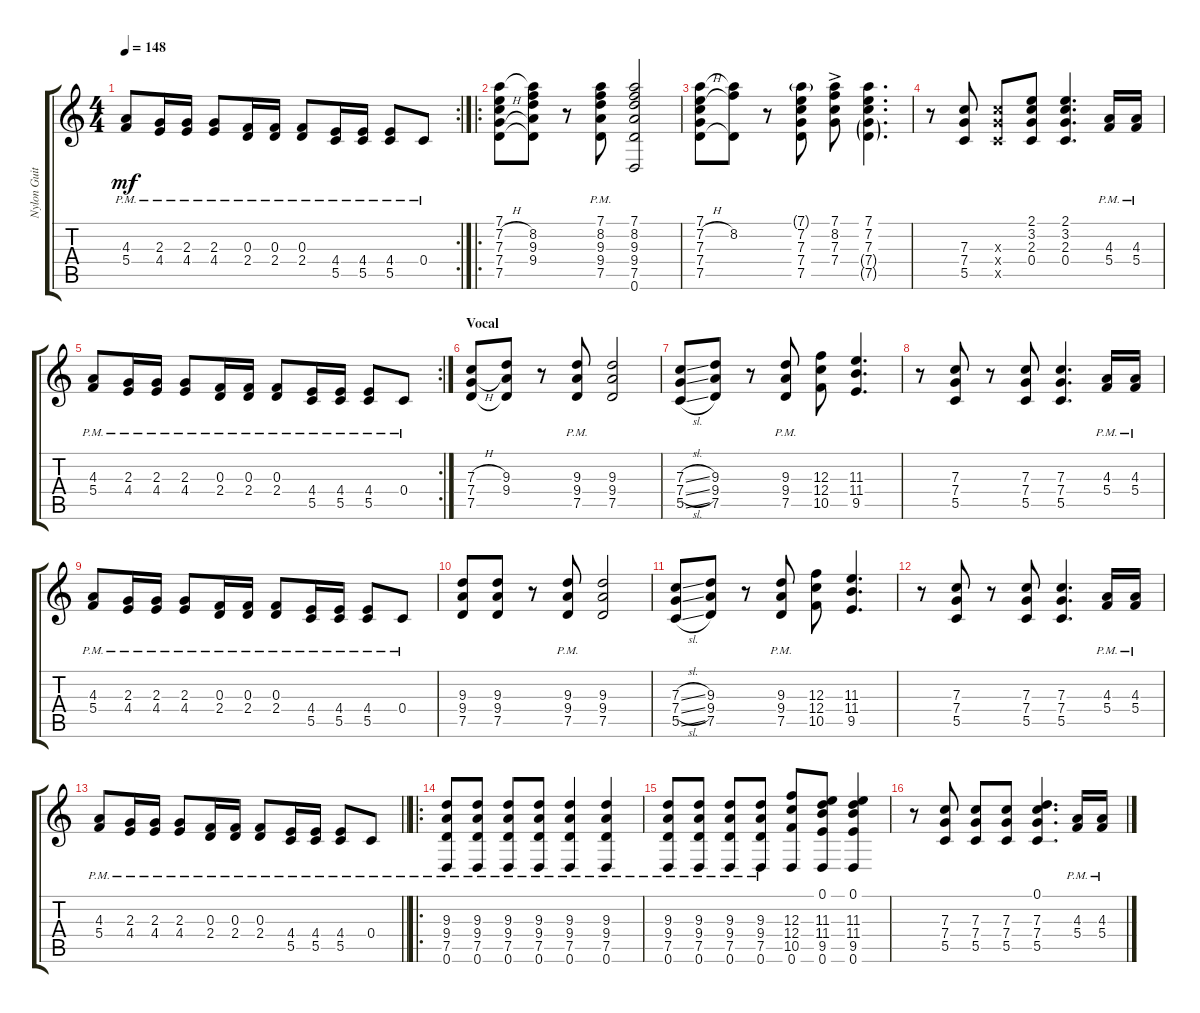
\track ("Nylon Guitar" "Nylon Guit") {instrument acousticguitarnylon}
\staff {score tabs}
\tuning (D4 A3 F3 C3 G2 D2) {hide}
\rc 2
\ts (4 4)
\tempo 148
\clef g2
\ks c
(4.3{pm} 5.4{pm}).8{dy mf} (2.3{pm} 4.4{pm}).16 (2.3{pm} 4.4{pm}).16 (2.3{pm} 4.4{pm}).8 (0.3{pm} 2.4{pm}).16 (0.3{pm} 2.4{pm}).16 (0.3{pm} 2.4{pm}).8 (4.4{pm} 5.5{pm}).16 (4.4{pm} 5.5{pm}).16 (4.4{pm} 5.5{pm}).8 0.4{pm}.8 |
\ro
(7.1 7.2{h} 7.3{h} 7.4{h} 7.5).8 (7.1{t} 8.2 9.3 9.4 7.5{t}).8 r.8 (7.1{pm} 8.2{pm} 9.3 9.4{pm} 7.5{pm}).8 (7.1 8.2 9.3 9.4 7.5 0.6).2 |
(7.1 7.2{h} 7.3 7.4 7.5).8 (7.1{t} 8.2 7.5{t}).8 r.8 (7.1{g} 7.2 7.3 7.4 7.5).8 (7.1 8.2{ac} 7.3 7.4).8 (7.1 7.2 7.3 7.4{g} 7.5{g}).4{d} |
r.8 (7.3 7.4 5.5).8 (7.3{x} 7.4{x} 5.5{x}).8 (2.1 3.2 2.3 0.4).8 (2.1 3.2 2.3 0.4).4{d} (4.3{pm} 5.4{pm}).16 (4.3{pm} 5.4{pm}).16 |
\rc 2
(4.3{pm} 5.4{pm}).8 (2.3{pm} 4.4{pm}).16 (2.3{pm} 4.4{pm}).16 (2.3{pm} 4.4{pm}).8 (0.3{pm} 2.4{pm}).16 (0.3{pm} 2.4{pm}).16 (0.3{pm} 2.4{pm}).8 (4.4{pm} 5.5{pm}).16 (4.4{pm} 5.5{pm}).16 (4.4{pm} 5.5{pm}).8 0.4{pm}.8 |
\section ("" "Vocal")
(7.3{h} 7.4{h} 7.5).8 (9.3 9.4 7.5{t}).8 r.8 (9.3 9.4{pm} 7.5{pm}).8 (9.3 9.4 7.5).2 |
(7.3{sl} 7.4{sl} 5.5{sl}).8 (9.3 9.4 7.5).8 r.8 (9.3{pm} 9.4{pm} 7.5{pm}).8 (12.3 12.4 10.5).8 (11.3 11.4 9.5).4{d} |
r.8 (7.3 7.4 5.5).8 r.8 (7.3 7.4 5.5).8 (7.3 7.4 5.5).4{d} (4.3{pm} 5.4{pm}).16 (4.3{pm} 5.4{pm}).16 |
(4.3{pm} 5.4{pm}).8 (2.3{pm} 4.4{pm}).16 (2.3{pm} 4.4{pm}).16 (2.3{pm} 4.4{pm}).8 (0.3{pm} 2.4{pm}).16 (0.3{pm} 2.4{pm}).16 (0.3{pm} 2.4{pm}).8 (4.4{pm} 5.5{pm}).16 (4.4{pm} 5.5{pm}).16 (4.4{pm} 5.5{pm}).8 0.4{pm}.8 |
(9.3 9.4 7.5).8 (9.3 9.4 7.5).8 r.8 (9.3 9.4{pm} 7.5{pm}).8 (9.3 9.4 7.5).2 |
(7.3{sl} 7.4{sl} 5.5{sl}).8 (9.3 9.4 7.5).8 r.8 (9.3{pm} 9.4{pm} 7.5{pm}).8 (12.3 12.4 10.5).8 (11.3 11.4 9.5).4{d} |
r.8 (7.3 7.4 5.5).8 r.8 (7.3 7.4 5.5).8 (7.3 7.4 5.5).4{d} (4.3{pm} 5.4{pm}).16 (4.3{pm} 5.4{pm}).16 |
\barLineRight lightlight
(4.3{pm} 5.4{pm}).8 (2.3{pm} 4.4{pm}).16 (2.3{pm} 4.4{pm}).16 (2.3{pm} 4.4{pm}).8 (0.3{pm} 2.4{pm}).16 (0.3{pm} 2.4{pm}).16 (0.3{pm} 2.4{pm}).8 (4.4{pm} 5.5{pm}).16 (4.4{pm} 5.5{pm}).16 (4.4{pm} 5.5{pm}).8 0.4{pm}.8 |
\ro
(9.3{pm} 9.4{pm} 7.5 0.6).8 (9.3{pm} 9.4{pm} 7.5 0.6).8 (9.3{pm} 9.4{pm} 7.5 0.6).8 (9.3{pm} 9.4{pm} 7.5 0.6).8 (9.3{pm} 9.4{pm} 7.5 0.6).4 (9.3{pm} 9.4{pm} 7.5 0.6).4 |
(9.3{pm} 9.4{pm} 7.5 0.6).8 (9.3{pm} 9.4{pm} 7.5 0.6).8 (9.3{pm} 9.4{pm} 7.5 0.6).8 (9.3{pm} 9.4{pm} 7.5 0.6).8 (12.3 12.4 10.5 0.6).8 (0.1 11.3 11.4 9.5 0.6).8 (0.1 11.3 11.4 9.5 0.6).4 |
r.8 (7.3 7.4 5.5).8 (7.3 7.4 5.5).8 (7.3 7.4 5.5).8 (0.1 7.3 7.4 5.5).4{d} (4.3{pm} 5.4{pm}).16 (4.3{pm} 5.4{pm}).16
